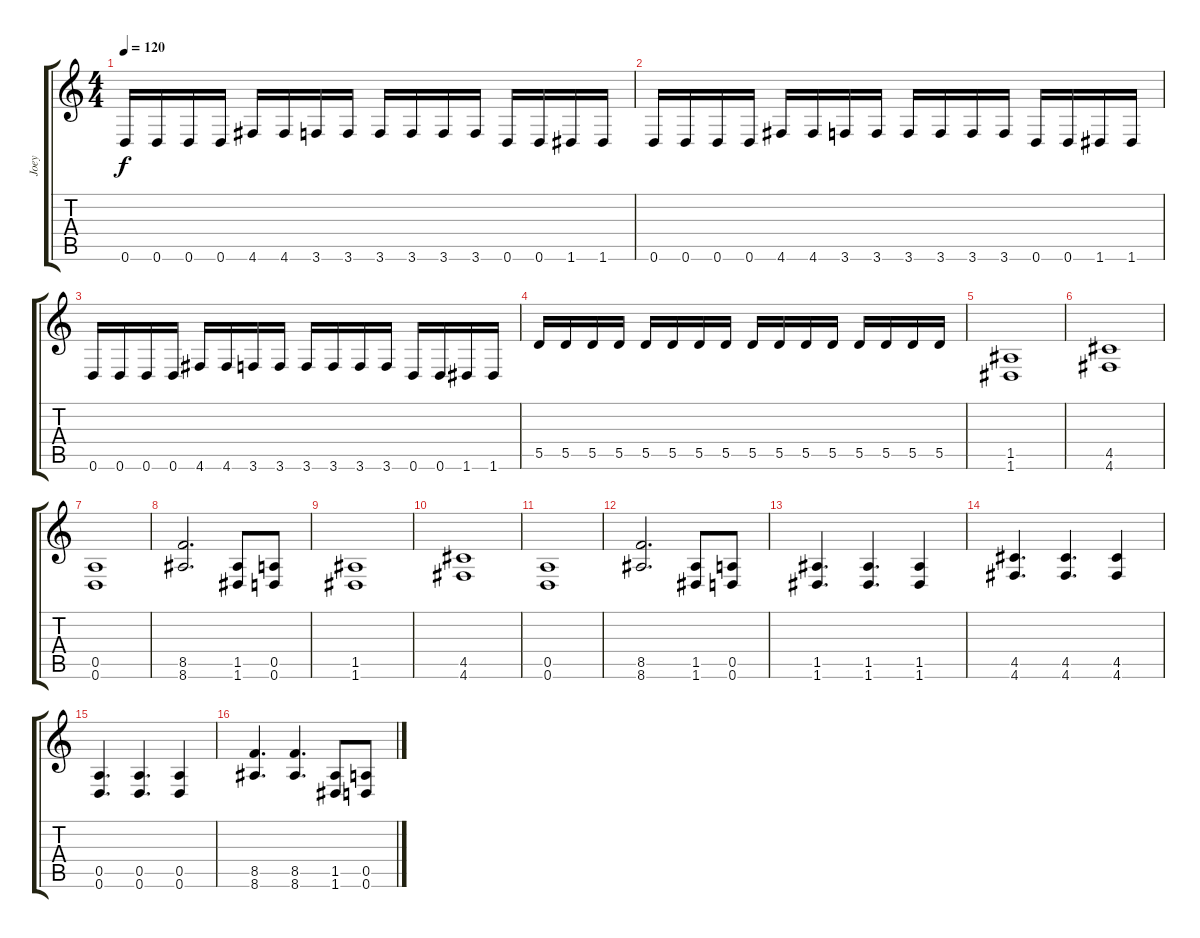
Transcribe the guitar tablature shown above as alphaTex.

\track ("Joey" "Joey") {instrument distortionguitar}
\staff {score tabs}
\tuning (E4 B3 G3 D3 A2 D2) {hide}
\ts (4 4)
\tempo 120
\clef g2
\ks c
0.6.16{dy f} 0.6.16 0.6.16 0.6.16 4.6.16 4.6.16 3.6.16 3.6.16 3.6.16 3.6.16 3.6.16 3.6.16 0.6.16 0.6.16 1.6.16 1.6.16 |
0.6.16 0.6.16 0.6.16 0.6.16 4.6.16 4.6.16 3.6.16 3.6.16 3.6.16 3.6.16 3.6.16 3.6.16 0.6.16 0.6.16 1.6.16 1.6.16 |
0.6.16 0.6.16 0.6.16 0.6.16 4.6.16 4.6.16 3.6.16 3.6.16 3.6.16 3.6.16 3.6.16 3.6.16 0.6.16 0.6.16 1.6.16 1.6.16 |
5.5.16 5.5.16 5.5.16 5.5.16 5.5.16 5.5.16 5.5.16 5.5.16 5.5.16 5.5.16 5.5.16 5.5.16 5.5.16 5.5.16 5.5.16 5.5.16 |
(1.5 1.6).1 |
(4.5 4.6).1 |
(0.5 0.6).1 |
(8.5 8.6).2{d} (1.5 1.6).8 (0.5 0.6).8 |
(1.5 1.6).1 |
(4.5 4.6).1 |
(0.5 0.6).1 |
(8.5 8.6).2{d} (1.5 1.6).8 (0.5 0.6).8 |
(1.5 1.6).4{d} (1.5 1.6).4{d} (1.5 1.6).4 |
(4.5 4.6).4{d} (4.5 4.6).4{d} (4.5 4.6).4 |
(0.5 0.6).4{d} (0.5 0.6).4{d} (0.5 0.6).4 |
(8.5 8.6).4{d} (8.5 8.6).4{d} (1.5 1.6).8 (0.5 0.6).8
